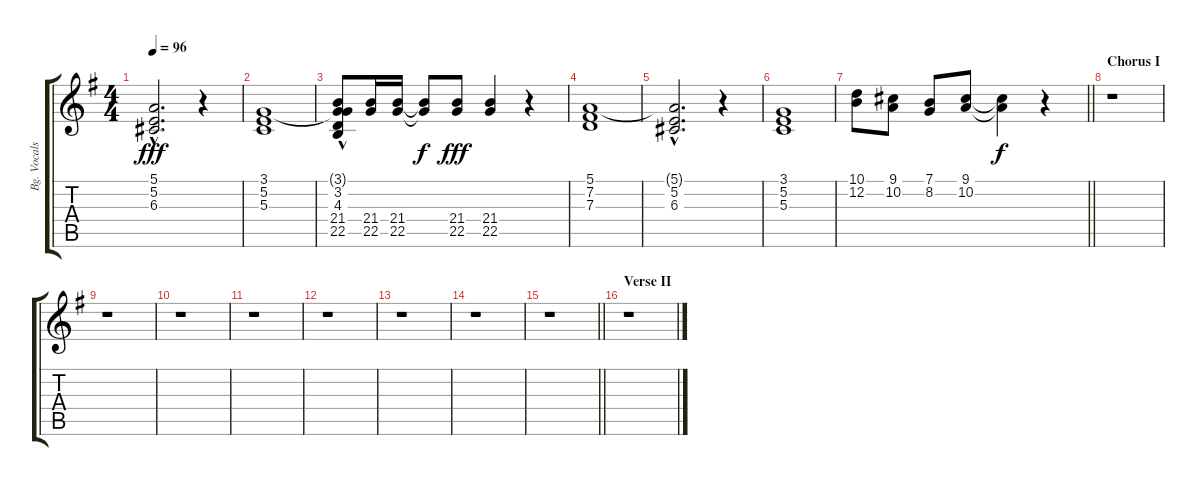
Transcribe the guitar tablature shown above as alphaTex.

\track ("Bg. Vocals" "Bg. Vocals") {instrument lead6voice}
\staff {score tabs}
\tuning (E4 B3 G3 D3 A2 E2) {hide}
\ts (4 4)
\tempo 96
\clef g2
\ks g
(5.1{hac t} 5.2{hac} 6.3{hac}).2{d dy fff} r.4 |
(3.1 5.2 5.3).1 |
(3.1{hac t} 3.2{hac} 4.3{hac} 21.4 22.5).8 (21.4 22.5).16 (21.4 22.5).16 (21.4{t} 22.5{t}).8{dy f} (21.4 22.5).8{dy fff} (21.4 22.5).4 r.4 |
(5.1 7.2 7.3).1 |
(5.1{hac t} 5.2{hac} 6.3{hac}).2{d} r.4 |
(3.1 5.2 5.3).1 |
\barLineRight lightlight
(10.1 12.2).8 (9.1 10.2).8 (7.1 8.2).8 (9.1 10.2).8 (9.1{t} 10.2{t}).4{dy f} r.4 |
\section ("" "Chorus I")
r.1 |
r.1 |
r.1 |
r.1 |
r.1 |
r.1 |
r.1 |
\barLineRight lightlight
r.1 |
\section ("" "Verse II")
r.1
